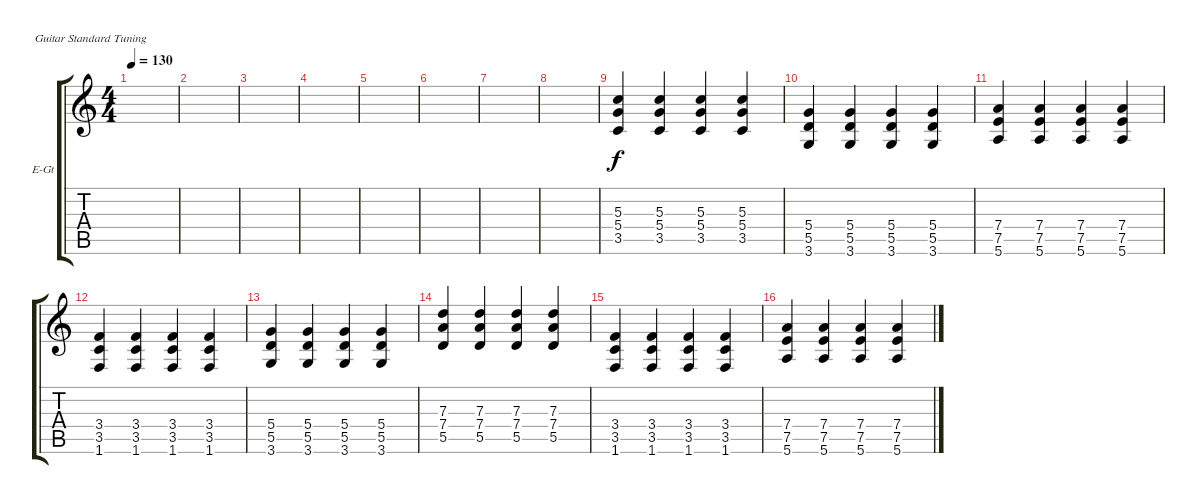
\defaultSystemsLayout 4
\bracketExtendMode groupsimilarinstruments
\firstSystemTrackNameOrientation horizontal
\otherSystemsTrackNameOrientation horizontal
\track ("Electric Guitar" "E-Gt") {instrument distortionguitar}
\staff {score tabs}
\tuning (E4 B3 G3 D3 A2 E2)
\ts (4 4)
\tempo 130
\clef g2
\ks c
|
|
|
|
|
|
|
|
(5.3 5.4 3.5).4 (5.3 5.4 3.5).4 (5.3 5.4 3.5).4 (5.3 5.4 3.5).4 |
(5.4 5.5 3.6).4 (5.4 5.5 3.6).4 (5.4 5.5 3.6).4 (5.4 5.5 3.6).4 |
(7.4 7.5 5.6).4 (7.5 5.6 7.4).4 (7.4 7.5 5.6).4 (7.4 7.5 5.6).4 |
(3.4 3.5 1.6).4 (3.4 3.5 1.6).4 (3.4 3.5 1.6).4 (3.4 3.5 1.6).4 |
(5.4 5.5 3.6).4 (5.4 5.5 3.6).4 (5.4 5.5 3.6).4 (5.4 5.5 3.6).4 |
(7.3 7.4 5.5).4 (7.3 7.4 5.5).4 (7.3 7.4 5.5).4 (7.3 7.4 5.5).4 |
(3.4 3.5 1.6).4 (3.4 3.5 1.6).4 (3.4 3.5 1.6).4 (3.4 3.5 1.6).4 |
(7.4 7.5 5.6).4 (7.4 7.5 5.6).4 (7.4 7.5 5.6).4 (7.4 7.5 5.6).4
